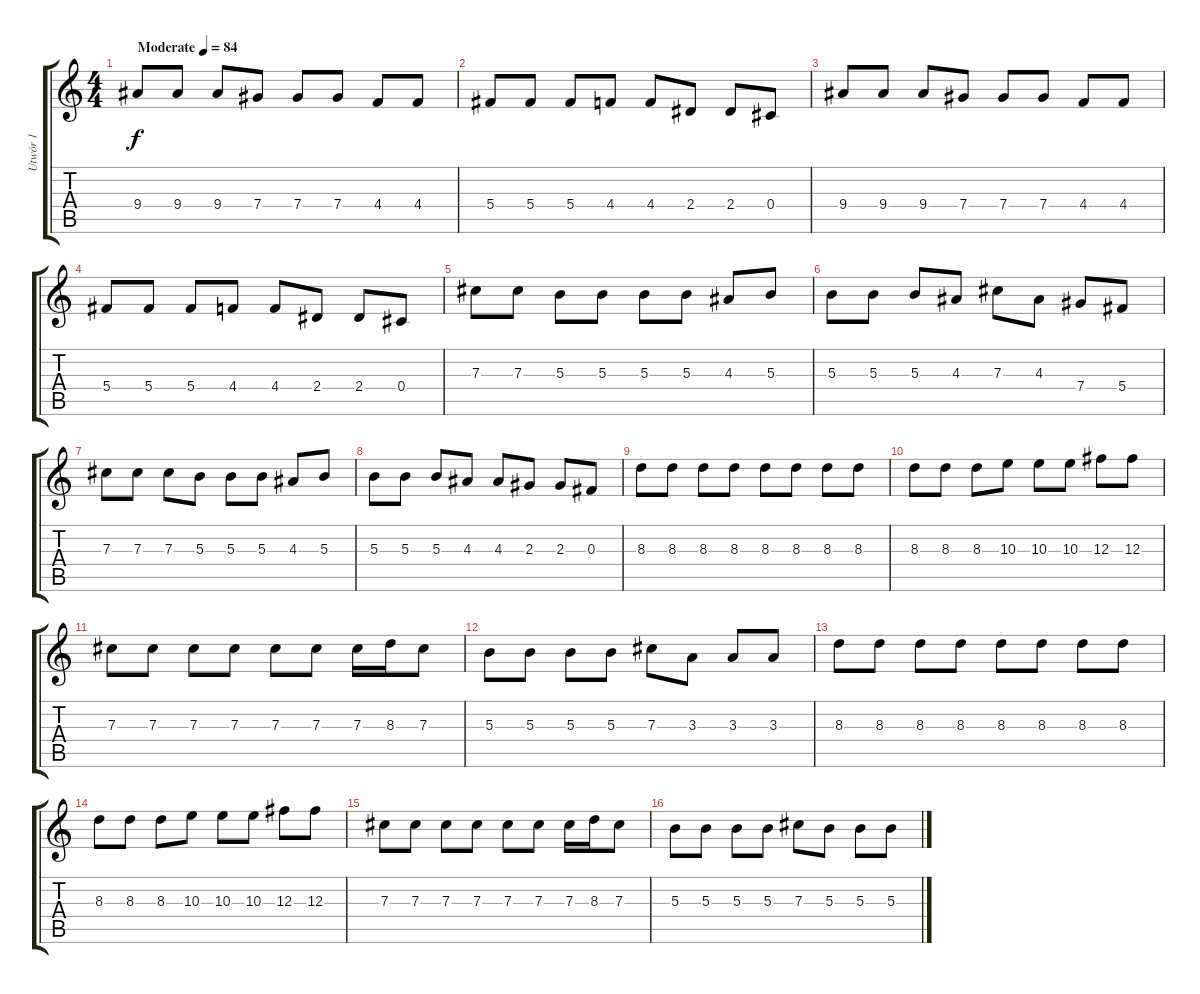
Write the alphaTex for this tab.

\track ("Utwór 1" "Utwór 1") {instrument acousticguitarnylon}
\staff {score tabs}
\tuning (Eb4 Bb3 Gb3 Db3 Ab2 Eb2) {hide}
\ts (4 4)
\tempo (84 "Moderate")
\clef g2
\ks c
9.4.8{dy f instrument acousticguitarnylon} 9.4.8 9.4.8 7.4.8 7.4.8 7.4.8 4.4.8 4.4.8 |
5.4.8 5.4.8 5.4.8 4.4.8 4.4.8 2.4.8 2.4.8 0.4.8 |
9.4.8 9.4.8 9.4.8 7.4.8 7.4.8 7.4.8 4.4.8 4.4.8 |
5.4.8 5.4.8 5.4.8 4.4.8 4.4.8 2.4.8 2.4.8 0.4.8 |
7.3.8 7.3.8 5.3.8 5.3.8 5.3.8 5.3.8 4.3.8 5.3.8 |
5.3.8 5.3.8 5.3.8 4.3.8 7.3.8 4.3.8 7.4.8 5.4.8 |
7.3.8 7.3.8 7.3.8 5.3.8 5.3.8 5.3.8 4.3.8 5.3.8 |
5.3.8 5.3.8 5.3.8 4.3.8 4.3.8 2.3.8 2.3.8 0.3.8 |
8.3.8 8.3.8 8.3.8 8.3.8 8.3.8 8.3.8 8.3.8 8.3.8 |
8.3.8 8.3.8 8.3.8 10.3.8 10.3.8 10.3.8 12.3.8 12.3.8 |
7.3.8 7.3.8 7.3.8 7.3.8 7.3.8 7.3.8 7.3.16 8.3.16 7.3.8 |
5.3.8 5.3.8 5.3.8 5.3.8 7.3.8 3.3.8 3.3.8 3.3.8 |
8.3.8 8.3.8 8.3.8 8.3.8 8.3.8 8.3.8 8.3.8 8.3.8 |
8.3.8 8.3.8 8.3.8 10.3.8 10.3.8 10.3.8 12.3.8 12.3.8 |
7.3.8 7.3.8 7.3.8 7.3.8 7.3.8 7.3.8 7.3.16 8.3.16 7.3.8 |
5.3.8 5.3.8 5.3.8 5.3.8 7.3.8 5.3.8 5.3.8 5.3.8
